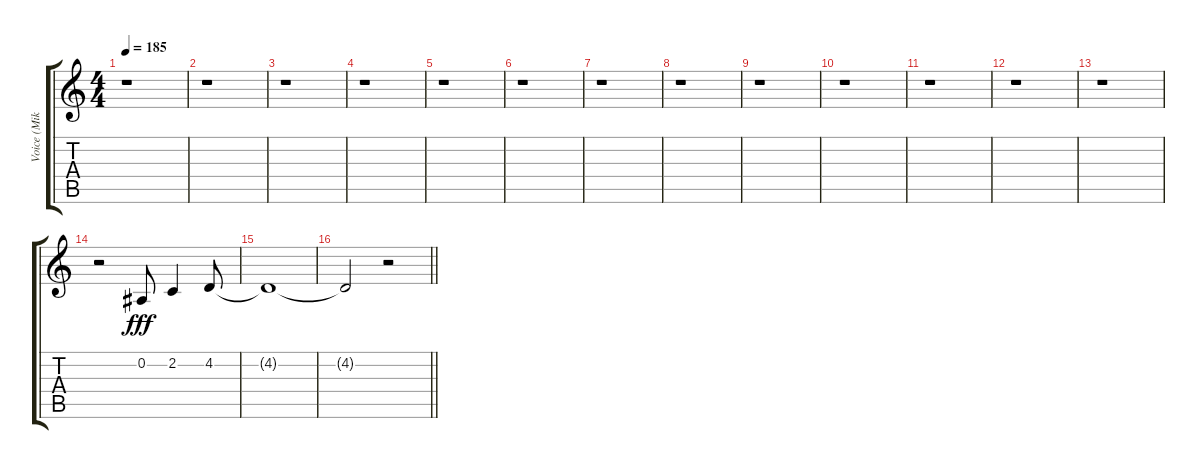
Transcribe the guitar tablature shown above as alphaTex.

\track ("Voice (Mike)" "Voice (Mik") {instrument lead6voice}
\staff {score tabs}
\tuning (Eb4 Bb3 Gb3 Db3 Ab2 Eb2) {hide}
\ts (4 4)
\tempo 185
\clef g2
\ks c
r.1{dy fff} |
r.1 |
r.1 |
r.1 |
r.1 |
r.1 |
r.1 |
r.1 |
r.1 |
r.1 |
r.1 |
r.1 |
r.1 |
r.2 0.2.8 2.2.4 4.2.8 |
4.2{t}.1 |
\barLineRight lightlight
4.2{t}.2 r.2
